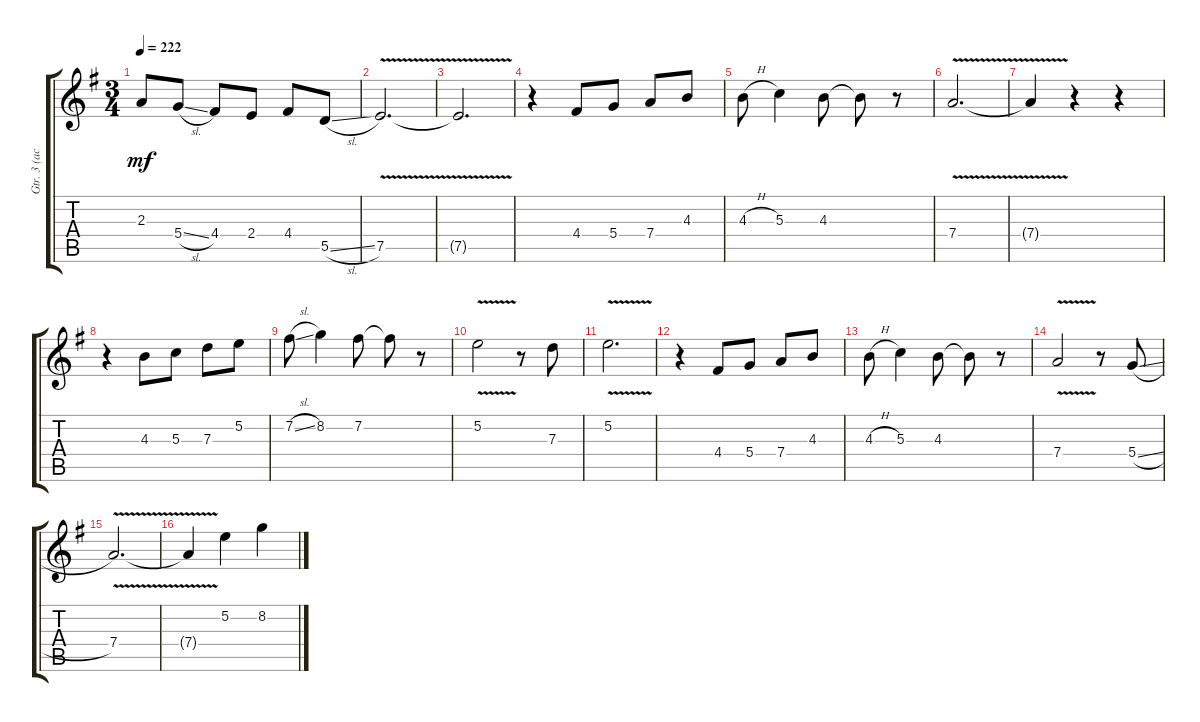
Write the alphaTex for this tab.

\track ("Gtr. 3 (acous.)" "Gtr. 3 (ac") {instrument acousticguitarsteel}
\staff {score tabs}
\tuning (E4 B3 G3 D3 A2 E2) {hide}
\ts (3 4)
\tempo 222
\clef g2
\ks g
2.3{t}.8{dy mf} 5.4{sl}.8 4.4.8 2.4.8 4.4.8 5.5{sl}.8 |
7.5{v}.2{d} |
7.5{t}.2{d} |
r.4 4.4.8 5.4.8 7.4.8 4.3.8 |
4.3{h}.8 5.3.4 4.3.8 4.3{t}.8 r.8 |
7.4{v}.2{d} |
7.4{t}.4 r.4 r.4 |
r.4 4.3.8 5.3.8 7.3.8 5.2.8 |
7.2{sl}.8 8.2.4 7.2.8 7.2{t}.8 r.8 |
5.2{v}.2 r.8 7.3.8 |
5.2{v}.2{d} |
r.4 4.4.8 5.4.8 7.4.8 4.3.8 |
4.3{h}.8 5.3.4 4.3.8 4.3{t}.8 r.8 |
7.4{v}.2 r.8 5.4{sl}.8 |
7.4{v}.2{d} |
7.4{t}.4 5.2.4 8.2.4
